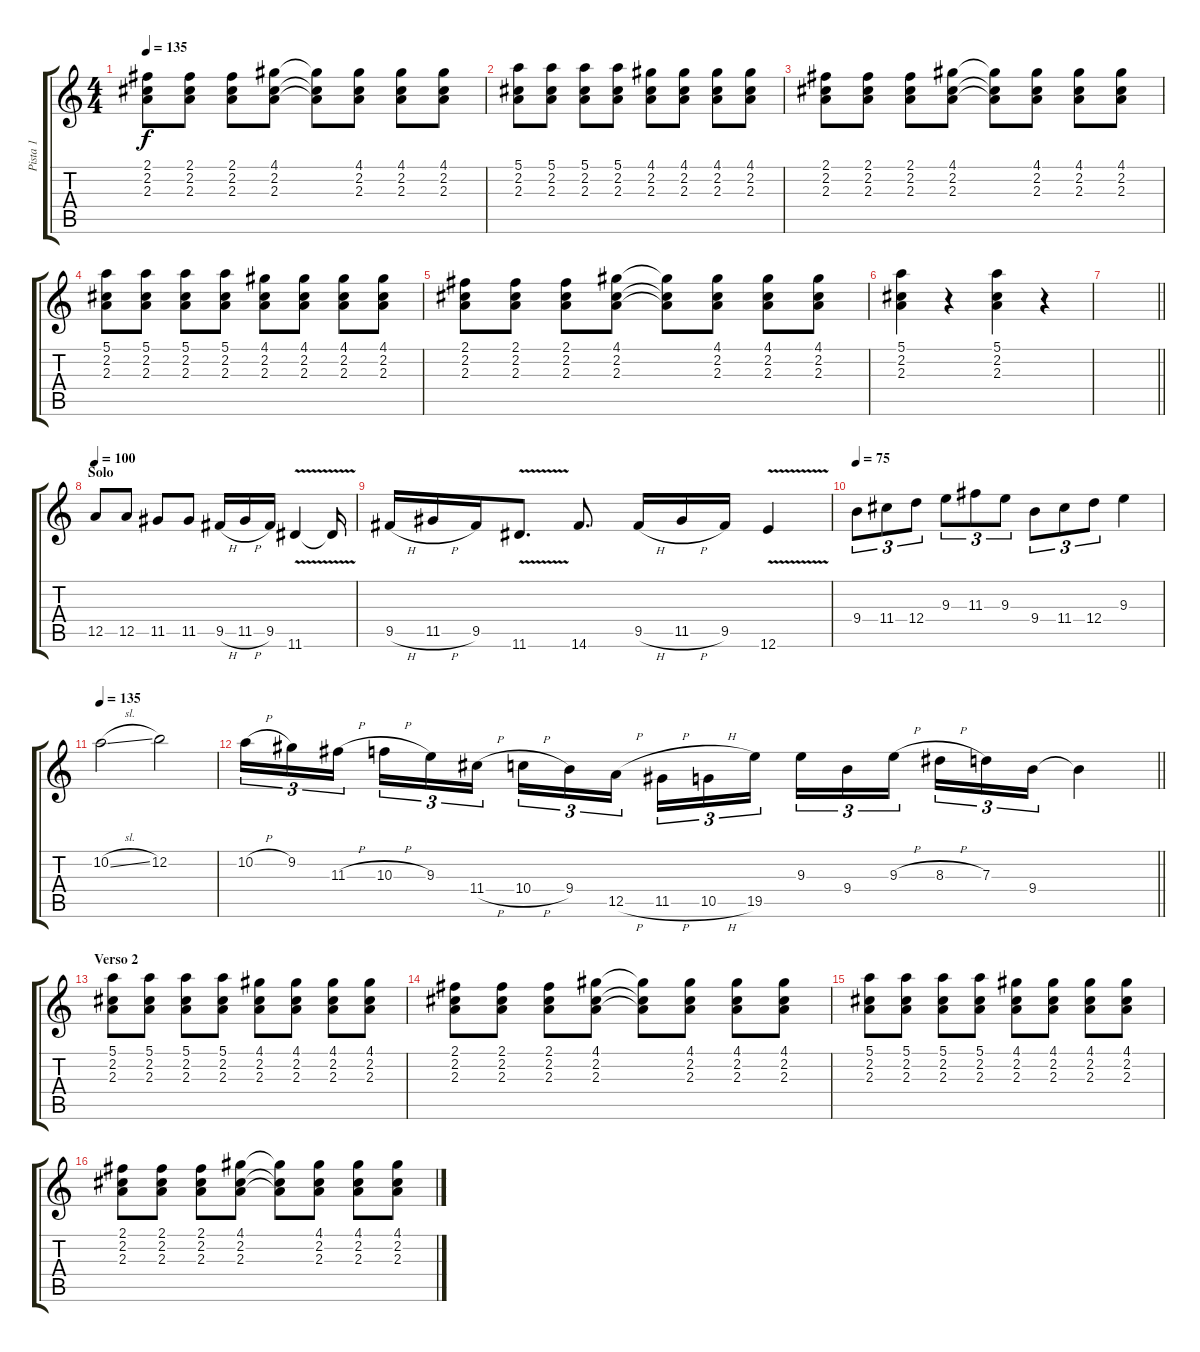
\track ("Pista 1" "Pista 1") {instrument overdrivenguitar}
\staff {score tabs}
\tuning (E4 B3 G3 D3 A2 E2) {hide}
\ts (4 4)
\tempo 135
\clef g2
\ks c
(2.1 2.2 2.3).8{dy f} (2.1 2.2 2.3).8 (2.1 2.2 2.3).8 (4.1 2.2 2.3).8 (4.1{t} 2.2{t} 2.3{t}).8 (4.1 2.2 2.3).8 (4.1 2.2 2.3).8 (4.1 2.2 2.3).8 |
(5.1 2.2 2.3).8 (5.1 2.2 2.3).8 (5.1 2.2 2.3).8 (5.1 2.2 2.3).8 (4.1 2.2 2.3).8 (4.1 2.2 2.3).8 (4.1 2.2 2.3).8 (4.1 2.2 2.3).8 |
(2.1 2.2 2.3).8 (2.1 2.2 2.3).8 (2.1 2.2 2.3).8 (4.1 2.2 2.3).8 (4.1{t} 2.2{t} 2.3{t}).8 (4.1 2.2 2.3).8 (4.1 2.2 2.3).8 (4.1 2.2 2.3).8 |
(5.1 2.2 2.3).8 (5.1 2.2 2.3).8 (5.1 2.2 2.3).8 (5.1 2.2 2.3).8 (4.1 2.2 2.3).8 (4.1 2.2 2.3).8 (4.1 2.2 2.3).8 (4.1 2.2 2.3).8 |
(2.1 2.2 2.3).8 (2.1 2.2 2.3).8 (2.1 2.2 2.3).8 (4.1 2.2 2.3).8 (4.1{t} 2.2{t} 2.3{t}).8 (4.1 2.2 2.3).8 (4.1 2.2 2.3).8 (4.1 2.2 2.3).8 |
(5.1 2.2 2.3).4 r.4 (5.1 2.2 2.3).4 r.4 |
\barLineRight lightlight
|
\section ("" "Solo")
\tempo 100
12.5.8{volume 13} 12.5.8 11.5.8 11.5.8 9.5{h}.16 11.5{h}.16 9.5.16 11.6{v}.4 11.6{t}.16 |
9.5{h}.16 11.5{h}.16 9.5.16 11.6{v}.8{d} 14.6.8{d} 9.5{h}.16 11.5{h}.16 9.5.16 12.6{v}.4 |
\tempo 75
9.4.8{tu (3 2)} 11.4.8{tu (3 2)} 12.4.8{tu (3 2)} 9.3.8{tu (3 2)} 11.3.8{tu (3 2)} 9.3.8{tu (3 2)} 9.4.8{tu (3 2)} 11.4.8{tu (3 2)} 12.4.8{tu (3 2)} 9.3.4 |
\tempo 135
10.2{sl}.2 12.2.2 |
\barLineRight lightlight
10.2{h}.16{tu (3 2)} 9.2.16{tu (3 2)} 11.3{h}.16{tu (3 2) beam splitsecondary} 10.3{h}.16{tu (3 2)} 9.3.16{tu (3 2)} 11.4{h}.16{tu (3 2)} 10.4{h}.16{tu (3 2)} 9.4.16{tu (3 2)} 12.5{h}.16{tu (3 2) beam splitsecondary} 11.5{h}.16{tu (3 2)} 10.5{h}.16{tu (3 2)} 19.5.16{tu (3 2)} 9.3.16{tu (3 2)} 9.4.16{tu (3 2)} 9.3{h}.16{tu (3 2) beam splitsecondary} 8.3{h}.16{tu (3 2)} 7.3.16{tu (3 2)} 9.4.16{tu (3 2)} 9.4{t}.4 |
\section ("" "Verso 2")
(5.1 2.2 2.3).8{volume 8} (5.1 2.2 2.3).8 (5.1 2.2 2.3).8 (5.1 2.2 2.3).8 (4.1 2.2 2.3).8 (4.1 2.2 2.3).8 (4.1 2.2 2.3).8 (4.1 2.2 2.3).8 |
(2.1 2.2 2.3).8 (2.1 2.2 2.3).8 (2.1 2.2 2.3).8 (4.1 2.2 2.3).8 (4.1{t} 2.2{t} 2.3{t}).8 (4.1 2.2 2.3).8 (4.1 2.2 2.3).8 (4.1 2.2 2.3).8 |
(5.1 2.2 2.3).8 (5.1 2.2 2.3).8 (5.1 2.2 2.3).8 (5.1 2.2 2.3).8 (4.1 2.2 2.3).8 (4.1 2.2 2.3).8 (4.1 2.2 2.3).8 (4.1 2.2 2.3).8 |
(2.1 2.2 2.3).8 (2.1 2.2 2.3).8 (2.1 2.2 2.3).8 (4.1 2.2 2.3).8 (4.1{t} 2.2{t} 2.3{t}).8 (4.1 2.2 2.3).8 (4.1 2.2 2.3).8 (4.1 2.2 2.3).8
